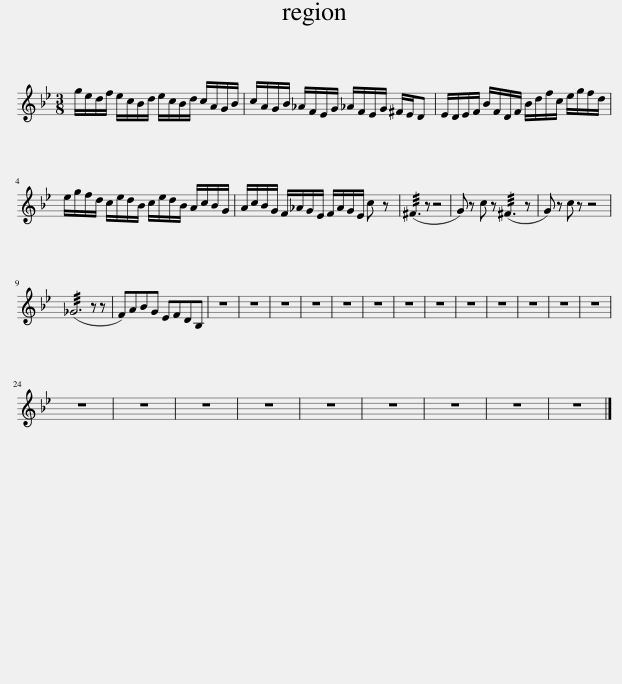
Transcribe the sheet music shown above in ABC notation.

X:1
L:1/8
M:4/4
I:linebreak $
K:Bb
V:1 treble
V:1
 g/e/d/f/ e/c/B/d/ e/c/B/d/ c/A/G/B/ | c/A/G/B/ _A/F/E/G/ _A/F/E/G/ ^F/E/D | E/D/E/F/ B/F/D/F/ B/d/f/c/ e/g/f/d/ |$ e/g/f/d/ c/e/d/B/ c/e/d/B/ A/c/B/G/ | A/c/B/G/ F/_A/G/E/ F/A/G/E/ c z | %5
 (!///!^F3 z z4 | G) z c z (!///!^F3 z | G) z c z z4 |$ (!///!_G6 z z | F)ABG EFDB, | %10
 z8 | z8 | z8 | z8 | z8 | %15
 z8 | z8 | z8 | z8 | z8 | %20
 z8 | z8 | z8 |$ z8 | z8 | %25
 z8 | z8 | z8 | z8 | z8 | %30
 z8 | z8 |] %32
